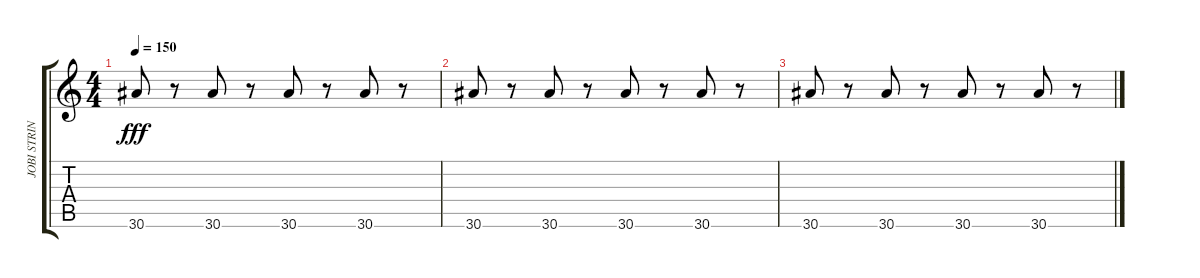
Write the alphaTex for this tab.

\track ("JOBI STRINGS" "JOBI STRIN") {instrument fx6goblins}
\staff {score tabs}
\tuning (E4 B3 G3 D3 A2 E2) {hide}
\ts (4 4)
\tempo 150
\clef g2
\ks c
30.6.8{dy fff} r.8 30.6.8 r.8 30.6.8 r.8 30.6.8 r.8 |
30.6.8 r.8 30.6.8 r.8 30.6.8 r.8 30.6.8 r.8 |
30.6.8 r.8 30.6.8 r.8 30.6.8 r.8 30.6.8 r.8
